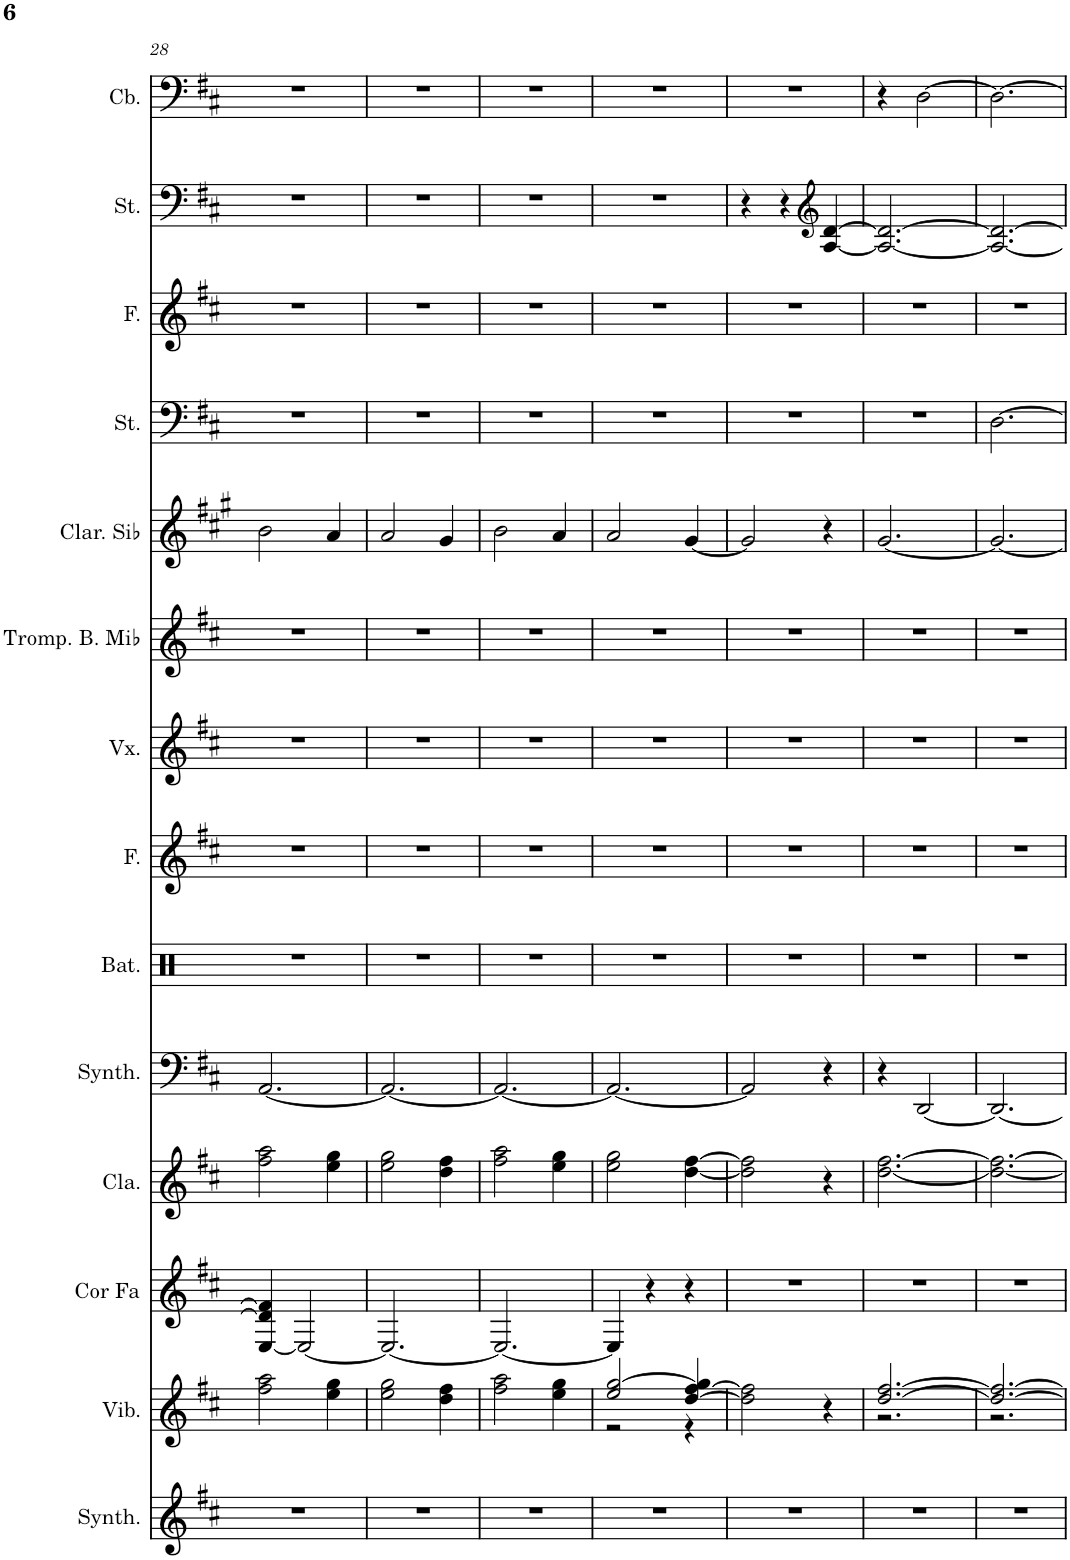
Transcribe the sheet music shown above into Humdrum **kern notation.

**kern	**kern	**kern	**kern	**kern	**kern	**kern	**kern	**kern	**kern	**kern	**kern	**kern	**kern
*part14	*part13	*part12	*part11	*part10	*part9	*part8	*part7	*part6	*part5	*part4	*part3	*part2	*part1
*staff14	*staff13	*staff12	*staff11	*staff10	*staff9	*staff8	*staff7	*staff6	*staff5	*staff4	*staff3	*staff2	*staff1
*I"Synthétiseur de cuivres, Synbras2	*I"Vibraphone, Vibes	*I"Cor en Fa, Fr.horn	*I"Clavecin, Harpsi	*I"Synthétiseur Pad, Warm pad	*I"Batterie, Orch.dr	*I"Femmes, Choir ah	*I"Voix, Syn vox	*I"Trompette Basse en Mib, Trumpet	*I"Clarinette en Sib	*I"Cordes, Slow str	*I"Femmes, Melody	*I"Cordes, Slow str	*I"Contrebasse, Acous.bs
*I'Synth.	*I'Vib.	*I'Cor Fa	*I'Cla.	*I'Synth.	*I'Bat.	*I'F.	*I'Vx.	*I'Tromp. B. Mib	*I'Clar. Sib	*I'St.	*I'F.	*I'St.	*I'Cb.
!!LO:PB:g=z
*clefG2	*clefG2	*clefG2	*clefG2	*clefF4	*clefX	*clefG2	*clefG2	*clefG2	*clefG2	*clefF4	*clefG2	*clefF4	*clefF4
*	*	*Trd4c7	*	*	*	*	*	*Trd5c9	*Trd1c2	*	*	*	*Trd7c12
*k[f#c#]	*k[f#c#]	*k[f#c#]	*k[f#c#]	*k[f#c#]	*k[]	*k[f#c#]	*k[f#c#]	*k[f#c#]	*k[f#c#g#]	*k[f#c#]	*k[f#c#]	*k[f#c#]	*k[f#c#]
*M3/4	*M3/4	*M3/4	*M3/4	*M3/4	*M3/4	*M3/4	*M3/4	*M3/4	*M3/4	*M3/4	*M3/4	*M3/4	*M3/4
=28	=28	=28	=28	=28	=28	=28	=28	=28	=28	=28	=28	=28	=28
2.r	2ff#\ 2aa\	[4E/ 4d/] 4f#/]	2ff#\ 2aa\	[2.AA/	2.r	2.r	2.r	2.r	2b\	2.r	2.r	2.r	2.r
.	.	2E/_	.	.	.	.	.	.	.	.	.	.	.
.	4ee\ 4gg\	.	4ee\ 4gg\	.	.	.	.	.	4a/	.	.	.	.
=29	=29	=29	=29	=29	=29	=29	=29	=29	=29	=29	=29	=29	=29
2.r	2ee\ 2gg\	2.E/_	2ee\ 2gg\	2.AA/_	2.r	2.r	2.r	2.r	2a/	2.r	2.r	2.r	2.r
.	4dd\ 4ff#\	.	4dd\ 4ff#\	.	.	.	.	.	4g#/	.	.	.	.
=30	=30	=30	=30	=30	=30	=30	=30	=30	=30	=30	=30	=30	=30
2.r	2ff#\ 2aa\	2.E/_	2ff#\ 2aa\	2.AA/_	2.r	2.r	2.r	2.r	2b\	2.r	2.r	2.r	2.r
.	4ee\ 4gg\	.	4ee\ 4gg\	.	.	.	.	.	4a/	.	.	.	.
=31	=31	=31	=31	=31	=31	=31	=31	=31	=31	=31	=31	=31	=31
*	*^	*	*	*	*	*	*	*	*	*	*	*	*
2.r	2ee/ [2gg/	2r	4E/]	2ee\ 2gg\	2.AA/_	2.r	2.r	2.r	2.r	2a/	2.r	2.r	2.r	2.r
.	.	.	4r	.	.	.	.	.	.	.	.	.	.	.
.	[4dd/ [4ff#/ 4gg/]	4r	4r	[4dd\ [4ff#\	.	.	.	.	.	[4g#/	.	.	.	.
*	*v	*v	*	*	*	*	*	*	*	*	*	*	*	*
=32	=32	=32	=32	=32	=32	=32	=32	=32	=32	=32	=32	=32	=32
2.r	2dd\] 2ff#\]	2.r	2dd\] 2ff#\]	2AA/]	2.r	2.r	2.r	2.r	2g#/]	2.r	2.r	4r	2.r
.	.	.	.	.	.	.	.	.	.	.	.	4r	.
*	*	*	*	*	*	*	*	*	*	*	*	*clefG2	*
.	4r	.	4r	4r	.	.	.	.	4r	.	.	[4A/ [4d/	.
=33	=33	=33	=33	=33	=33	=33	=33	=33	=33	=33	=33	=33	=33
*	*^	*	*	*	*	*	*	*	*	*	*	*	*
2.r	[2.dd/ [2.ff#/	2.r	2.r	[2.dd\ [2.ff#\	4r	2.r	2.r	2.r	2.r	[2.g#/	2.r	2.r	2.A/_ 2.d/_	4r
.	.	.	.	.	[2DD/	.	.	.	.	.	.	.	.	[2D\
=34	=34	=34	=34	=34	=34	=34	=34	=34	=34	=34	=34	=34	=34	=34
2.r	2.dd/_ 2.ff#/_	2.r	2.r	2.dd\_ 2.ff#\_	2.DD/_	2.r	2.r	2.r	2.r	2.g#/_	[2.D\	2.r	2.A/_ 2.d/_	2.D\_
*	*v	*v	*	*	*	*	*	*	*	*	*	*	*	*
=	=	=	=	=	=	=	=	=	=	=	=	=	=
*-	*-	*-	*-	*-	*-	*-	*-	*-	*-	*-	*-	*-	*-
